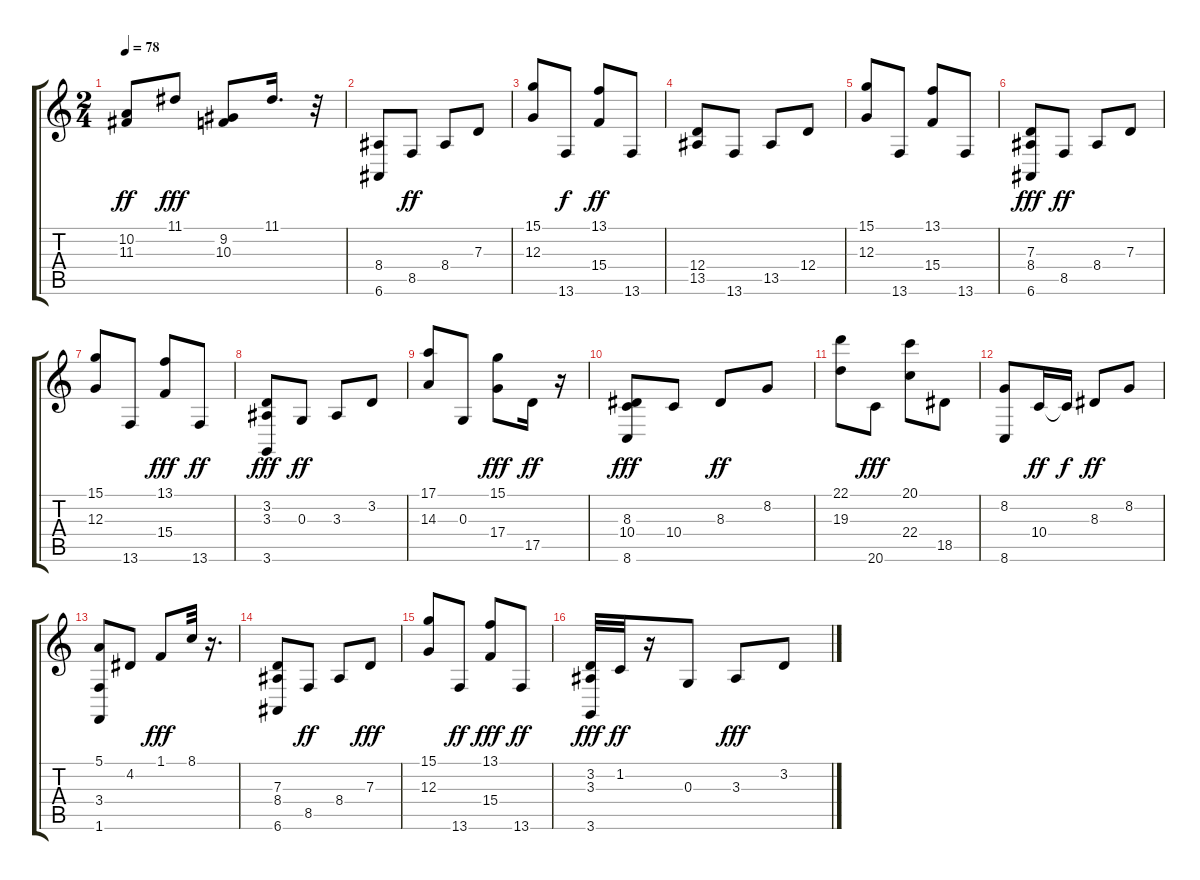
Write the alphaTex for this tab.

\track "" {instrument acousticgrandpiano}
\staff {score tabs}
\tuning (E4 B3 G3 D3 A2 E2) {hide}
\ts (2 4)
\tempo 78
\clef g2
\ks c
(10.2 11.3).8{dy ff} 11.1.8{dy fff} (9.2 10.3).8 11.1.16{d} r.32 |
(8.4 6.6).8 8.5.8{dy ff} 8.4.8 7.3.8 |
(15.1 12.3).8 13.6.8{dy f} (13.1 15.4).8{dy ff} 13.6.8 |
(12.4 13.5).8 13.6.8 13.5.8 12.4.8 |
(15.1 12.3).8 13.6.8 (13.1 15.4).8 13.6.8 |
(7.3 8.4 6.6).8{dy fff} 8.5.8{dy ff} 8.4.8 7.3.8 |
(15.1 12.3).8 13.6.8 (13.1 15.4).8{dy fff} 13.6.8{dy ff} |
(3.2 3.3 3.6).8{dy fff} 0.3.8{dy ff} 3.3.8 3.2.8 |
(17.1 14.3).8 0.3.8 (15.1 17.4).8{dy fff} 17.5.16{dy ff} r.16 |
(8.3 10.4 8.6).8{dy fff} 10.4.8 8.3.8{dy ff} 8.2.8 |
(22.1 19.3).8 20.6.8{dy fff} (20.1 22.4).8 18.5.8 |
(8.2 8.6).8 10.4.16{dy ff} 10.4{t}.16{dy f} 8.3.8{dy ff} 8.2.8 |
(5.1 3.4 1.6).8 4.2.8 1.1.8{dy fff} 8.1.32 r.16{d} |
(7.3 8.4 6.6).8 8.5.8{dy ff} 8.4.8 7.3.8{dy fff} |
(15.1 12.3).8 13.6.8{dy ff} (13.1 15.4).8{dy fff} 13.6.8{dy ff} |
(3.2 3.3 3.6).32{dy fff} 1.2.32{dy ff} r.16 0.3.8 3.3.8{dy fff} 3.2.8
